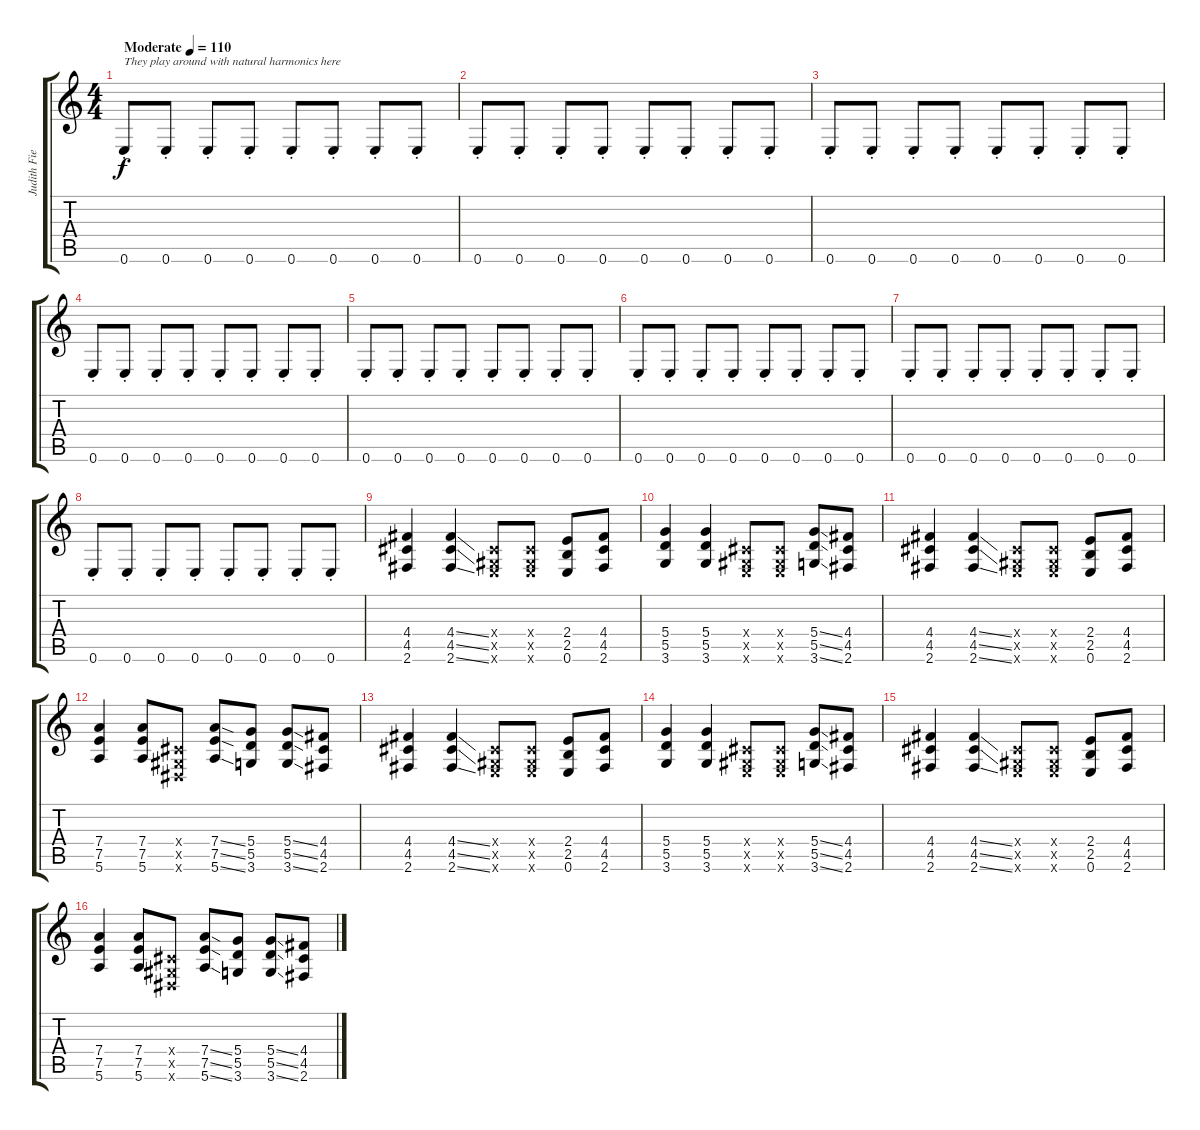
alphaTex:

\track ("Judith Fieldhat" "Judith Fie") {instrument distortionguitar}
\staff {score tabs}
\tuning (E4 B3 G3 D3 A2 E2) {hide}
\ts (4 4)
\tempo (110 "Moderate")
\clef g2
\ks c
0.6{st}.8{txt "They play around with natural harmonics here" dy f instrument distortionguitar} 0.6{st}.8 0.6{st}.8 0.6{st}.8 0.6{st}.8 0.6{st}.8 0.6{st}.8 0.6{st}.8 |
0.6{st}.8 0.6{st}.8 0.6{st}.8 0.6{st}.8 0.6{st}.8 0.6{st}.8 0.6{st}.8 0.6{st}.8 |
0.6{st}.8 0.6{st}.8 0.6{st}.8 0.6{st}.8 0.6{st}.8 0.6{st}.8 0.6{st}.8 0.6{st}.8 |
0.6{st}.8 0.6{st}.8 0.6{st}.8 0.6{st}.8 0.6{st}.8 0.6{st}.8 0.6{st}.8 0.6{st}.8 |
0.6{st}.8 0.6{st}.8 0.6{st}.8 0.6{st}.8 0.6{st}.8 0.6{st}.8 0.6{st}.8 0.6{st}.8 |
0.6{st}.8 0.6{st}.8 0.6{st}.8 0.6{st}.8 0.6{st}.8 0.6{st}.8 0.6{st}.8 0.6{st}.8 |
0.6{st}.8 0.6{st}.8 0.6{st}.8 0.6{st}.8 0.6{st}.8 0.6{st}.8 0.6{st}.8 0.6{st}.8 |
0.6{st}.8 0.6{st}.8 0.6{st}.8 0.6{st}.8 0.6{st}.8 0.6{st}.8 0.6{st}.8 0.6{st}.8 |
(4.4 4.5 2.6).4 (4.4{ss} 4.5{ss} 2.6{ss}).4 (-1.4{x} -1.5{x} 0.6{x}).8 (-1.4{x} -1.5{x} 0.6{x}).8 (2.4 2.5 0.6).8 (4.4 4.5 2.6).8 |
(5.4 5.5 3.6).4 (5.4 5.5 3.6).4 (-1.4{x} -1.5{x} 0.6{x}).8 (-1.4{x} -1.5{x} 0.6{x}).8 (5.4{ss} 5.5{ss} 3.6{ss}).8 (4.4 4.5 2.6).8 |
(4.4 4.5 2.6).4 (4.4{ss} 4.5{ss} 2.6{ss}).4 (-1.4{x} -1.5{x} 0.6{x}).8 (-1.4{x} -1.5{x} 0.6{x}).8 (2.4 2.5 0.6).8 (4.4 4.5 2.6).8 |
(7.4 7.5 5.6).4 (7.4 7.5 5.6).8 (-1.4{x} -1.5{x} -1.6{x}).8 (7.4{ss} 7.5{ss} 5.6{ss}).8 (5.4 5.5 3.6).8 (5.4{ss} 5.5{ss} 3.6{ss}).8 (4.4 4.5 2.6).8 |
(4.4 4.5 2.6).4 (4.4{ss} 4.5{ss} 2.6{ss}).4 (-1.4{x} -1.5{x} 0.6{x}).8 (-1.4{x} -1.5{x} 0.6{x}).8 (2.4 2.5 0.6).8 (4.4 4.5 2.6).8 |
(5.4 5.5 3.6).4 (5.4 5.5 3.6).4 (-1.4{x} -1.5{x} 0.6{x}).8 (-1.4{x} -1.5{x} 0.6{x}).8 (5.4{ss} 5.5{ss} 3.6{ss}).8 (4.4 4.5 2.6).8 |
(4.4 4.5 2.6).4 (4.4{ss} 4.5{ss} 2.6{ss}).4 (-1.4{x} -1.5{x} 0.6{x}).8 (-1.4{x} -1.5{x} 0.6{x}).8 (2.4 2.5 0.6).8 (4.4 4.5 2.6).8 |
(7.4 7.5 5.6).4 (7.4 7.5 5.6).8 (-1.4{x} -1.5{x} -1.6{x}).8 (7.4{ss} 7.5{ss} 5.6{ss}).8 (5.4 5.5 3.6).8 (5.4{ss} 5.5{ss} 3.6{ss}).8 (4.4 4.5 2.6).8
